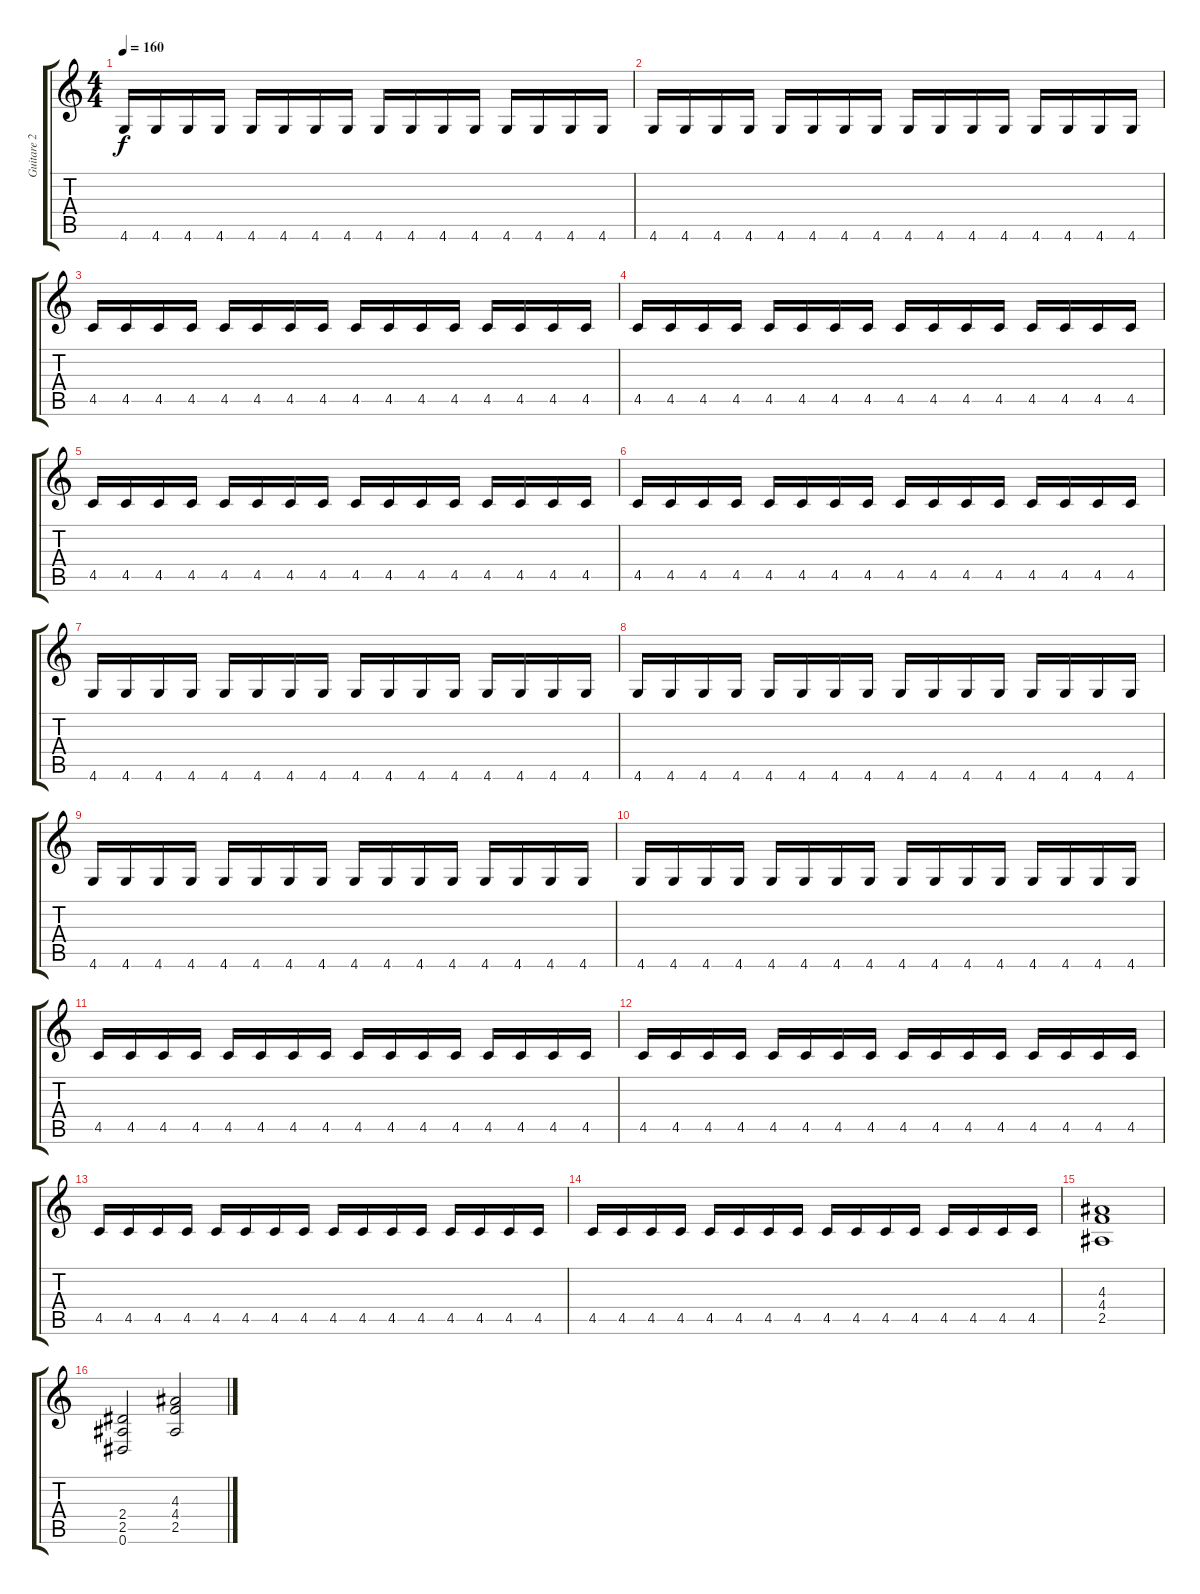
\track ("Guitare 2" "Guitare 2") {instrument distortionguitar}
\staff {score tabs}
\tuning (Eb4 Bb3 Gb3 Db3 Ab2 Eb2) {hide}
\ts (4 4)
\tempo 160
\clef g2
\ks c
4.6.16{dy f} 4.6.16 4.6.16 4.6.16 4.6.16 4.6.16 4.6.16 4.6.16 4.6.16 4.6.16 4.6.16 4.6.16 4.6.16 4.6.16 4.6.16 4.6.16 |
4.6.16 4.6.16 4.6.16 4.6.16 4.6.16 4.6.16 4.6.16 4.6.16 4.6.16 4.6.16 4.6.16 4.6.16 4.6.16 4.6.16 4.6.16 4.6.16 |
4.5.16 4.5.16 4.5.16 4.5.16 4.5.16 4.5.16 4.5.16 4.5.16 4.5.16 4.5.16 4.5.16 4.5.16 4.5.16 4.5.16 4.5.16 4.5.16 |
4.5.16 4.5.16 4.5.16 4.5.16 4.5.16 4.5.16 4.5.16 4.5.16 4.5.16 4.5.16 4.5.16 4.5.16 4.5.16 4.5.16 4.5.16 4.5.16 |
4.5.16 4.5.16 4.5.16 4.5.16 4.5.16 4.5.16 4.5.16 4.5.16 4.5.16 4.5.16 4.5.16 4.5.16 4.5.16 4.5.16 4.5.16 4.5.16 |
4.5.16 4.5.16 4.5.16 4.5.16 4.5.16 4.5.16 4.5.16 4.5.16 4.5.16 4.5.16 4.5.16 4.5.16 4.5.16 4.5.16 4.5.16 4.5.16 |
4.6.16 4.6.16 4.6.16 4.6.16 4.6.16 4.6.16 4.6.16 4.6.16 4.6.16 4.6.16 4.6.16 4.6.16 4.6.16 4.6.16 4.6.16 4.6.16 |
4.6.16 4.6.16 4.6.16 4.6.16 4.6.16 4.6.16 4.6.16 4.6.16 4.6.16 4.6.16 4.6.16 4.6.16 4.6.16 4.6.16 4.6.16 4.6.16 |
4.6.16 4.6.16 4.6.16 4.6.16 4.6.16 4.6.16 4.6.16 4.6.16 4.6.16 4.6.16 4.6.16 4.6.16 4.6.16 4.6.16 4.6.16 4.6.16 |
4.6.16 4.6.16 4.6.16 4.6.16 4.6.16 4.6.16 4.6.16 4.6.16 4.6.16 4.6.16 4.6.16 4.6.16 4.6.16 4.6.16 4.6.16 4.6.16 |
4.5.16 4.5.16 4.5.16 4.5.16 4.5.16 4.5.16 4.5.16 4.5.16 4.5.16 4.5.16 4.5.16 4.5.16 4.5.16 4.5.16 4.5.16 4.5.16 |
4.5.16 4.5.16 4.5.16 4.5.16 4.5.16 4.5.16 4.5.16 4.5.16 4.5.16 4.5.16 4.5.16 4.5.16 4.5.16 4.5.16 4.5.16 4.5.16 |
4.5.16 4.5.16 4.5.16 4.5.16 4.5.16 4.5.16 4.5.16 4.5.16 4.5.16 4.5.16 4.5.16 4.5.16 4.5.16 4.5.16 4.5.16 4.5.16 |
4.5.16 4.5.16 4.5.16 4.5.16 4.5.16 4.5.16 4.5.16 4.5.16 4.5.16 4.5.16 4.5.16 4.5.16 4.5.16 4.5.16 4.5.16 4.5.16 |
(4.3 4.4 2.5).1 |
(2.4 2.5 0.6).2 (4.3 4.4 2.5).2
